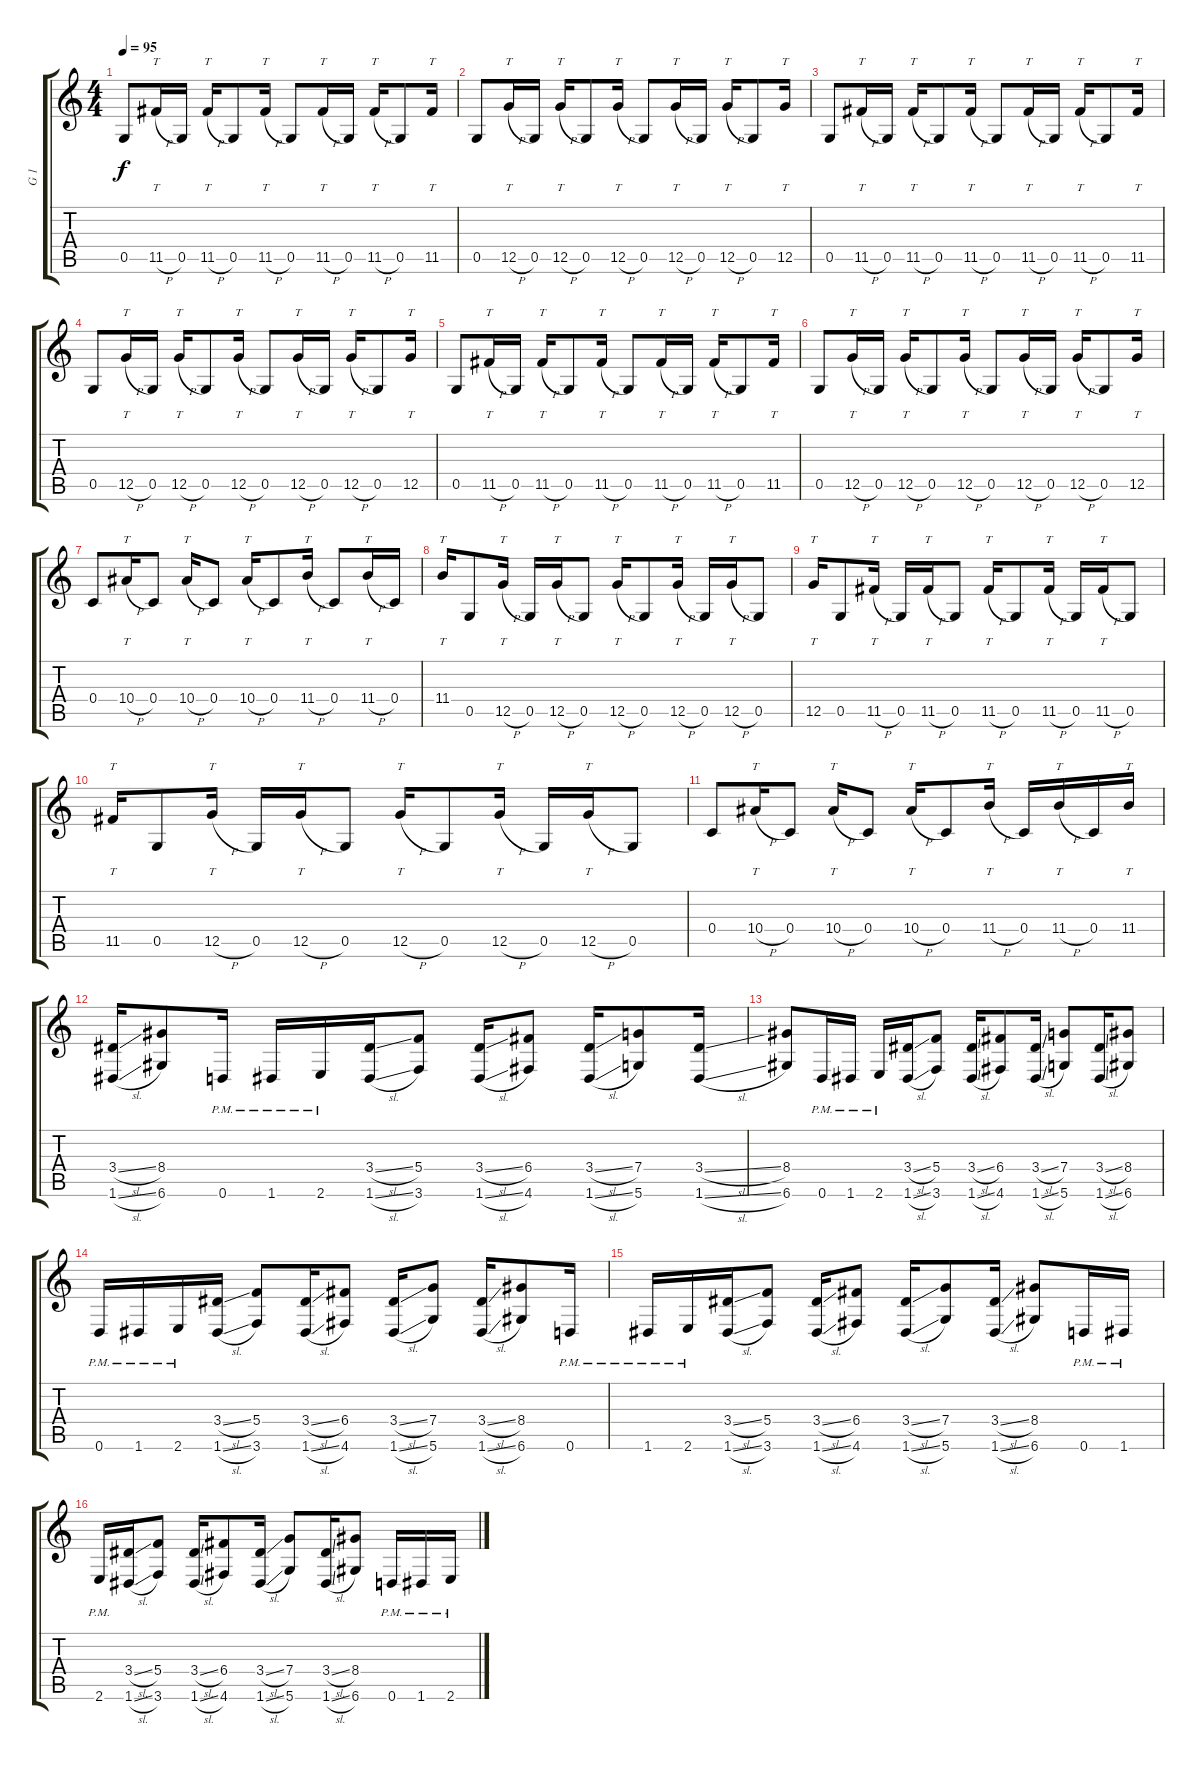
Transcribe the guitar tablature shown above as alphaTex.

\track ("G 1" "G 1") {instrument distortionguitar}
\staff {score tabs}
\tuning (D4 A3 F3 C3 G2 D2) {hide}
\ts (4 4)
\tempo 95
\clef g2
\ks c
0.5.8{dy f} 11.5{h}.16{tt} 0.5.16 11.5{h}.16{tt} 0.5.8 11.5{h}.16{tt} 0.5.8 11.5{h}.16{tt} 0.5.16 11.5{h}.16{tt} 0.5.8 11.5.16{tt} |
0.5.8 12.5{h}.16{tt} 0.5.16 12.5{h}.16{tt} 0.5.8 12.5{h}.16{tt} 0.5.8 12.5{h}.16{tt} 0.5.16 12.5{h}.16{tt} 0.5.8 12.5.16{tt} |
0.5.8 11.5{h}.16{tt} 0.5.16 11.5{h}.16{tt} 0.5.8 11.5{h}.16{tt} 0.5.8 11.5{h}.16{tt} 0.5.16 11.5{h}.16{tt} 0.5.8 11.5.16{tt} |
0.5.8 12.5{h}.16{tt} 0.5.16 12.5{h}.16{tt} 0.5.8 12.5{h}.16{tt} 0.5.8 12.5{h}.16{tt} 0.5.16 12.5{h}.16{tt} 0.5.8 12.5.16{tt} |
0.5.8 11.5{h}.16{tt} 0.5.16 11.5{h}.16{tt} 0.5.8 11.5{h}.16{tt} 0.5.8 11.5{h}.16{tt} 0.5.16 11.5{h}.16{tt} 0.5.8 11.5.16{tt} |
0.5.8 12.5{h}.16{tt} 0.5.16 12.5{h}.16{tt} 0.5.8 12.5{h}.16{tt} 0.5.8 12.5{h}.16{tt} 0.5.16 12.5{h}.16{tt} 0.5.8 12.5.16{tt} |
0.4.8 10.4{h}.16{tt} 0.4.8 10.4{h}.16{tt} 0.4.8 10.4{h}.16{tt} 0.4.8 11.4{h}.16{tt} 0.4.8 11.4{h}.16{tt} 0.4.16 |
11.4.16{tt} 0.5.8 12.5{h}.16{tt} 0.5.16 12.5{h}.16{tt} 0.5.8 12.5{h}.16{tt} 0.5.8 12.5{h}.16{tt} 0.5.16 12.5{h}.16{tt} 0.5.8 |
12.5.16{tt} 0.5.8 11.5{h}.16{tt} 0.5.16 11.5{h}.16{tt} 0.5.8 11.5{h}.16{tt} 0.5.8 11.5{h}.16{tt} 0.5.16 11.5{h}.16{tt} 0.5.8 |
11.5.16{tt} 0.5.8 12.5{h}.16{tt} 0.5.16 12.5{h}.16{tt} 0.5.8 12.5{h}.16{tt} 0.5.8 12.5{h}.16{tt} 0.5.16 12.5{h}.16{tt} 0.5.8 |
0.4.8 10.4{h}.16{tt} 0.4.8 10.4{h}.16{tt} 0.4.8 10.4{h}.16{tt} 0.4.8 11.4{h}.16{tt} 0.4.16 11.4{h}.16{tt} 0.4.16 11.4.16{tt} |
(3.4{sl} 1.6{sl}).16 (8.4 6.6).8 0.6{pm}.16 1.6{pm}.16 2.6{pm}.16 (3.4{sl} 1.6{sl}).16 (5.4 3.6).8 (3.4{sl} 1.6{sl}).16 (6.4 4.6).8 (3.4{sl} 1.6{sl}).16 (7.4 5.6).8 (3.4{sl} 1.6{sl}).16 |
(8.4 6.6).8 0.6{pm}.16 1.6{pm}.16 2.6{pm}.16 (3.4{sl} 1.6{sl}).16 (5.4 3.6).8 (3.4{sl} 1.6{sl}).16 (6.4 4.6).8 (3.4{sl} 1.6{sl}).16 (7.4 5.6).8 (3.4{sl} 1.6{sl}).16 (8.4 6.6).8 |
0.6{pm}.16 1.6{pm}.16 2.6{pm}.16 (3.4{sl} 1.6{sl}).16 (5.4 3.6).8 (3.4{sl} 1.6{sl}).16 (6.4 4.6).8 (3.4{sl} 1.6{sl}).16 (7.4 5.6).8 (3.4{sl} 1.6{sl}).16 (8.4 6.6).8 0.6{pm}.16 |
1.6{pm}.16 2.6{pm}.16 (3.4{sl} 1.6{sl}).16 (5.4 3.6).8 (3.4{sl} 1.6{sl}).16 (6.4 4.6).8 (3.4{sl} 1.6{sl}).16 (7.4 5.6).8 (3.4{sl} 1.6{sl}).16 (8.4 6.6).8 0.6{pm}.16 1.6{pm}.16 |
2.6{pm}.16 (3.4{sl} 1.6{sl}).16 (5.4 3.6).8 (3.4{sl} 1.6{sl}).16 (6.4 4.6).8 (3.4{sl} 1.6{sl}).16 (7.4 5.6).8 (3.4{sl} 1.6{sl}).16 (8.4 6.6).8 0.6{pm}.16 1.6{pm}.16 2.6{pm}.16
